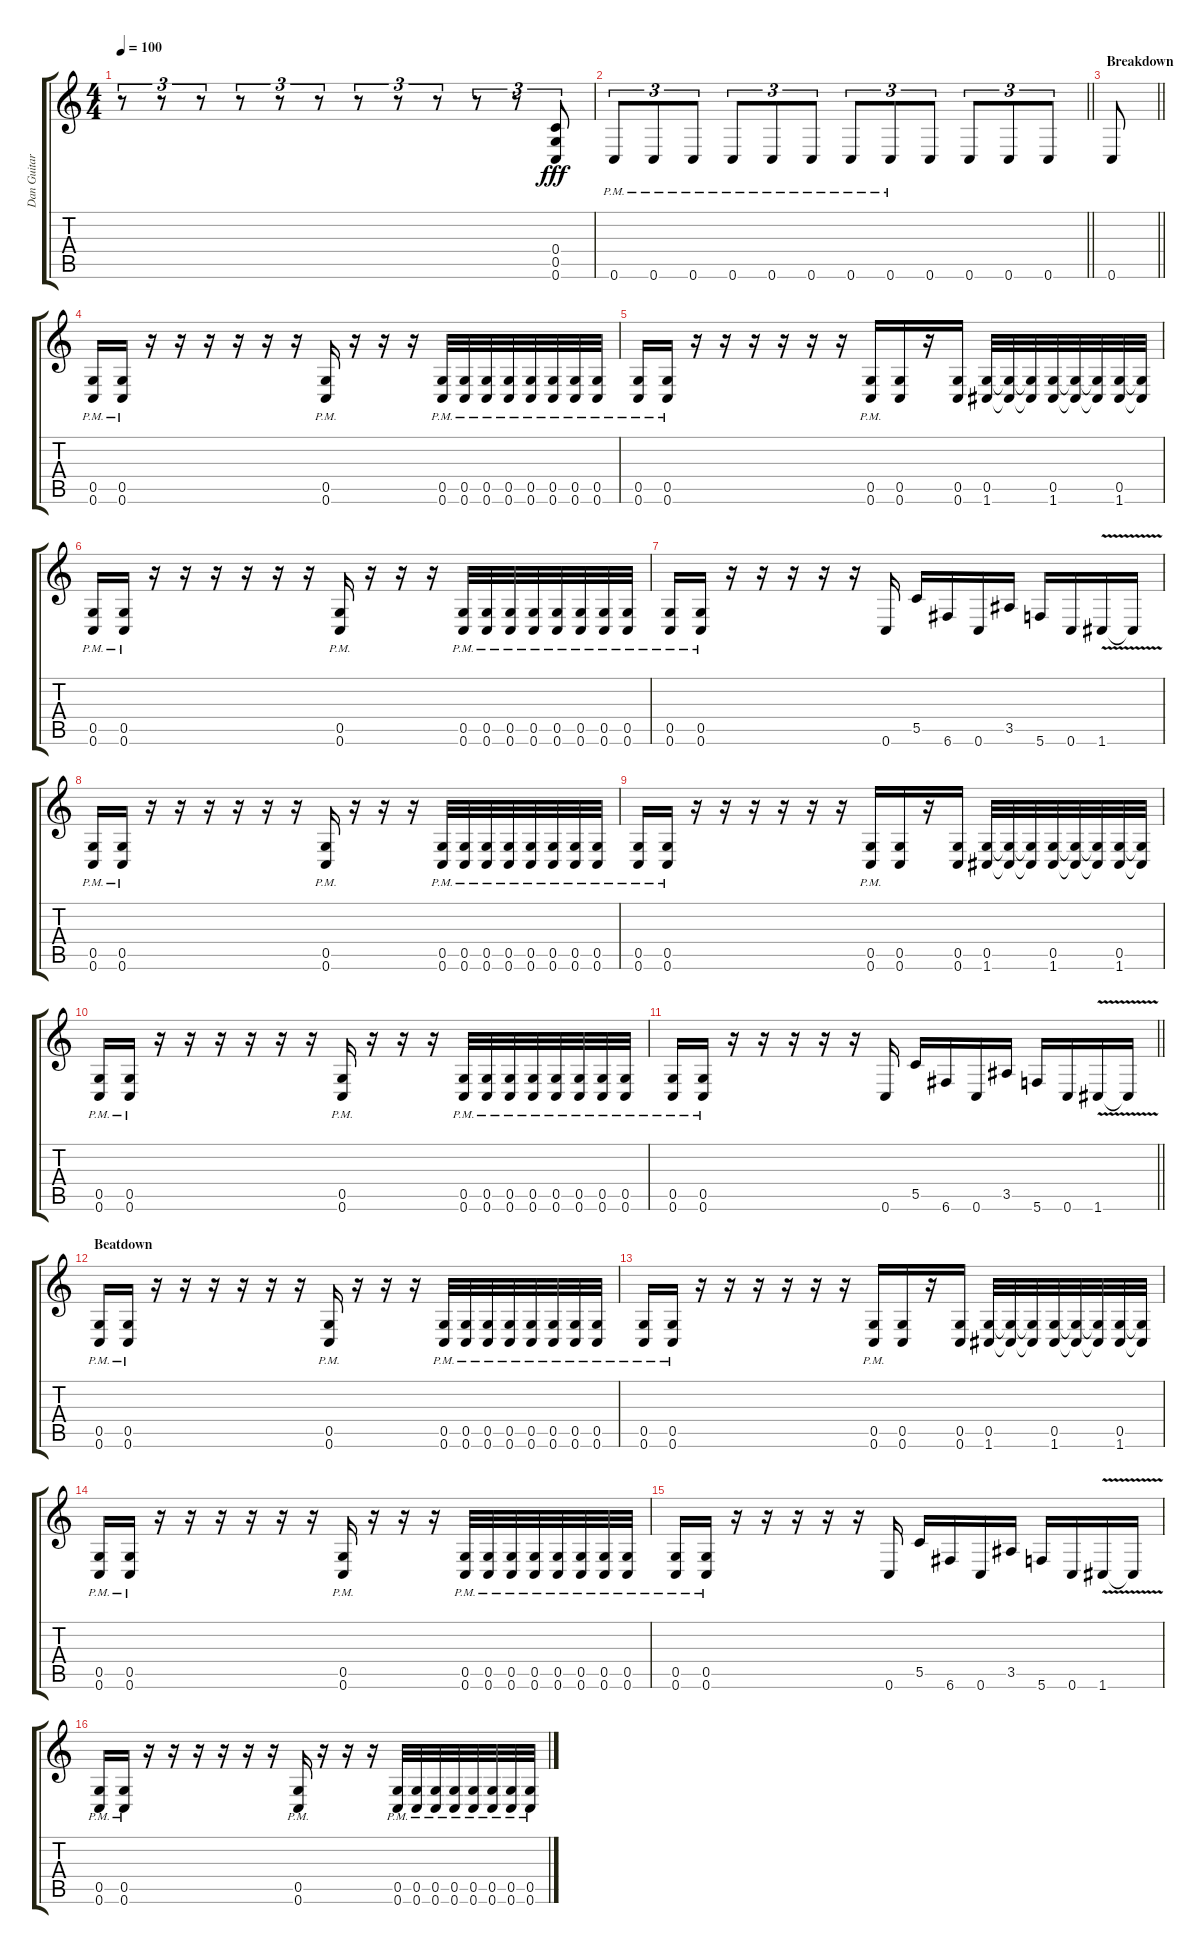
\track ("Dan Guitar" "Dan Guitar") {instrument distortionguitar}
\staff {score tabs}
\tuning (D4 A3 F3 C3 G2 C2) {hide}
\ts (4 4)
\tempo 100
\clef g2
\ks c
r.8{tu (3 2) dy fff} r.8{tu (3 2)} r.8{tu (3 2)} r.8{tu (3 2)} r.8{tu (3 2)} r.8{tu (3 2)} r.8{tu (3 2)} r.8{tu (3 2)} r.8{tu (3 2)} r.8{tu (3 2)} r.8{tu (3 2)} (0.4{t} 0.5{t} 0.6{t}).8{tu (3 2)} |
\barLineRight lightlight
0.6{pm}.8{tu (3 2)} 0.6{pm}.8{tu (3 2)} 0.6{pm}.8{tu (3 2)} 0.6{pm}.8{tu (3 2)} 0.6{pm}.8{tu (3 2)} 0.6{pm}.8{tu (3 2)} 0.6{pm}.8{tu (3 2)} 0.6{pm}.8{tu (3 2)} 0.6.8{tu (3 2)} 0.6.8{tu (3 2)} 0.6.8{tu (3 2)} 0.6.8{tu (3 2)} |
\section ("" "Breakdown")
\barLineRight lightlight
0.6.8 |
(0.5{pm} 0.6{pm}).16 (0.5{pm} 0.6{pm}).16 r.16 r.16 r.16 r.16 r.16 r.16 (0.5{pm} 0.6{pm}).16 r.16 r.16 r.16 (0.5{pm} 0.6{pm}).32 (0.5{pm} 0.6{pm}).32 (0.5{pm} 0.6{pm}).32 (0.5{pm} 0.6{pm}).32 (0.5{pm} 0.6{pm}).32 (0.5{pm} 0.6{pm}).32 (0.5{pm} 0.6{pm}).32 (0.5{pm} 0.6{pm}).32 |
(0.5{pm} 0.6{pm}).16 (0.5{pm} 0.6{pm}).16 r.16 r.16 r.16 r.16 r.16 r.16 (0.5{pm} 0.6{pm}).16 (0.5 0.6).16 r.16 (0.5 0.6).16 (0.5 1.6).32 (0.5{t} 1.6{t}).32 (0.5{t} 1.6{t}).32 (0.5 1.6).32 (0.5{t} 1.6{t}).32 (0.5{t} 1.6{t}).32 (0.5 1.6).32 (0.5{t} 1.6{t}).32 |
(0.5{pm} 0.6{pm}).16 (0.5{pm} 0.6{pm}).16 r.16 r.16 r.16 r.16 r.16 r.16 (0.5{pm} 0.6{pm}).16 r.16 r.16 r.16 (0.5{pm} 0.6{pm}).32 (0.5{pm} 0.6{pm}).32 (0.5{pm} 0.6{pm}).32 (0.5{pm} 0.6{pm}).32 (0.5{pm} 0.6{pm}).32 (0.5{pm} 0.6{pm}).32 (0.5{pm} 0.6{pm}).32 (0.5{pm} 0.6{pm}).32 |
(0.5{pm} 0.6{pm}).16 (0.5{pm} 0.6{pm}).16 r.16 r.16 r.16 r.16 r.16 0.6.16 5.5.16 6.6.16 0.6.16 3.5.16 5.6.16 0.6.16 1.6{v}.16 1.6{t}.16 |
(0.5{pm} 0.6{pm}).16 (0.5{pm} 0.6{pm}).16 r.16 r.16 r.16 r.16 r.16 r.16 (0.5{pm} 0.6{pm}).16 r.16 r.16 r.16 (0.5{pm} 0.6{pm}).32 (0.5{pm} 0.6{pm}).32 (0.5{pm} 0.6{pm}).32 (0.5{pm} 0.6{pm}).32 (0.5{pm} 0.6{pm}).32 (0.5{pm} 0.6{pm}).32 (0.5{pm} 0.6{pm}).32 (0.5{pm} 0.6{pm}).32 |
(0.5{pm} 0.6{pm}).16 (0.5{pm} 0.6{pm}).16 r.16 r.16 r.16 r.16 r.16 r.16 (0.5{pm} 0.6{pm}).16 (0.5 0.6).16 r.16 (0.5 0.6).16 (0.5 1.6).32 (0.5{t} 1.6{t}).32 (0.5{t} 1.6{t}).32 (0.5 1.6).32 (0.5{t} 1.6{t}).32 (0.5{t} 1.6{t}).32 (0.5 1.6).32 (0.5{t} 1.6{t}).32 |
(0.5{pm} 0.6{pm}).16 (0.5{pm} 0.6{pm}).16 r.16 r.16 r.16 r.16 r.16 r.16 (0.5{pm} 0.6{pm}).16 r.16 r.16 r.16 (0.5{pm} 0.6{pm}).32 (0.5{pm} 0.6{pm}).32 (0.5{pm} 0.6{pm}).32 (0.5{pm} 0.6{pm}).32 (0.5{pm} 0.6{pm}).32 (0.5{pm} 0.6{pm}).32 (0.5{pm} 0.6{pm}).32 (0.5{pm} 0.6{pm}).32 |
\barLineRight lightlight
(0.5{pm} 0.6{pm}).16 (0.5{pm} 0.6{pm}).16 r.16 r.16 r.16 r.16 r.16 0.6.16 5.5.16 6.6.16 0.6.16 3.5.16 5.6.16 0.6.16 1.6{v}.16 1.6{t}.16 |
\section ("" "Beatdown")
(0.5{pm} 0.6{pm}).16 (0.5{pm} 0.6{pm}).16 r.16 r.16 r.16 r.16 r.16 r.16 (0.5{pm} 0.6{pm}).16 r.16 r.16 r.16 (0.5{pm} 0.6{pm}).32 (0.5{pm} 0.6{pm}).32 (0.5{pm} 0.6{pm}).32 (0.5{pm} 0.6{pm}).32 (0.5{pm} 0.6{pm}).32 (0.5{pm} 0.6{pm}).32 (0.5{pm} 0.6{pm}).32 (0.5{pm} 0.6{pm}).32 |
(0.5{pm} 0.6{pm}).16 (0.5{pm} 0.6{pm}).16 r.16 r.16 r.16 r.16 r.16 r.16 (0.5{pm} 0.6{pm}).16 (0.5 0.6).16 r.16 (0.5 0.6).16 (0.5 1.6).32 (0.5{t} 1.6{t}).32 (0.5{t} 1.6{t}).32 (0.5 1.6).32 (0.5{t} 1.6{t}).32 (0.5{t} 1.6{t}).32 (0.5 1.6).32 (0.5{t} 1.6{t}).32 |
(0.5{pm} 0.6{pm}).16 (0.5{pm} 0.6{pm}).16 r.16 r.16 r.16 r.16 r.16 r.16 (0.5{pm} 0.6{pm}).16 r.16 r.16 r.16 (0.5{pm} 0.6{pm}).32 (0.5{pm} 0.6{pm}).32 (0.5{pm} 0.6{pm}).32 (0.5{pm} 0.6{pm}).32 (0.5{pm} 0.6{pm}).32 (0.5{pm} 0.6{pm}).32 (0.5{pm} 0.6{pm}).32 (0.5{pm} 0.6{pm}).32 |
(0.5{pm} 0.6{pm}).16 (0.5{pm} 0.6{pm}).16 r.16 r.16 r.16 r.16 r.16 0.6.16 5.5.16 6.6.16 0.6.16 3.5.16 5.6.16 0.6.16 1.6{v}.16 1.6{t}.16 |
(0.5{pm} 0.6{pm}).16 (0.5{pm} 0.6{pm}).16 r.16 r.16 r.16 r.16 r.16 r.16 (0.5{pm} 0.6{pm}).16 r.16 r.16 r.16 (0.5{pm} 0.6{pm}).32 (0.5{pm} 0.6{pm}).32 (0.5{pm} 0.6{pm}).32 (0.5{pm} 0.6{pm}).32 (0.5{pm} 0.6{pm}).32 (0.5{pm} 0.6{pm}).32 (0.5{pm} 0.6{pm}).32 (0.5{pm} 0.6{pm}).32
